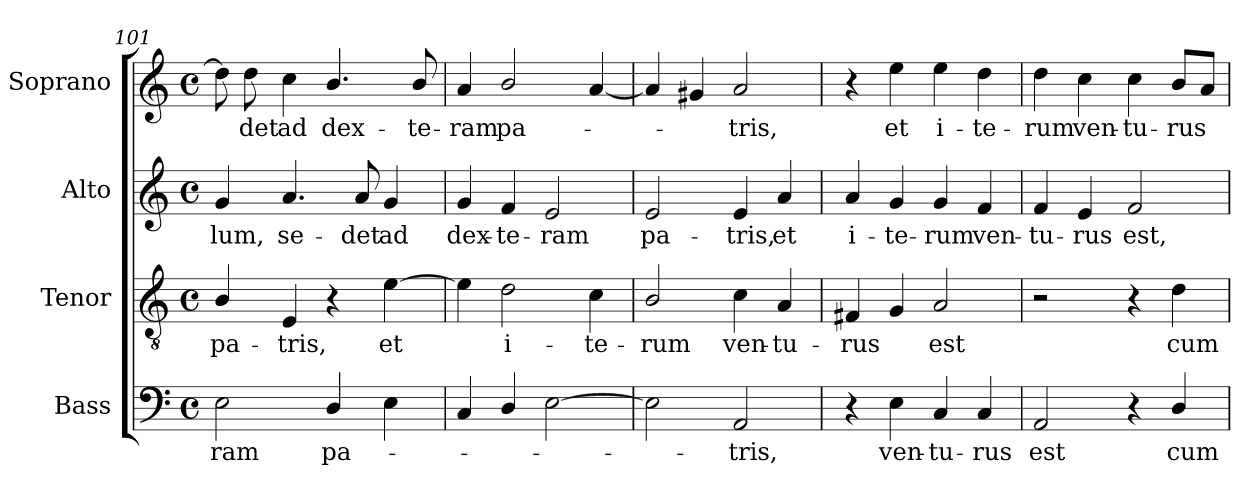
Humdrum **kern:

**kern	**text	**kern	**text	**kern	**text	**kern	**text
*part4	*part4	*part3	*part3	*part2	*part2	*part1	*part1
*staff4	*staff4	*staff3	*staff3	*staff2	*staff2	*staff1	*staff1
*I"Bass	*	*I"Tenor	*	*I"Alto	*	*I"Soprano	*
*I'B.	*	*I'T.	*	*I'A.	*	*I'S.	*
*clefF4	*	*clefGv2	*	*clefG2	*	*clefG2	*
*	*	*ITrd7c12	*	*	*	*	*
*k[]	*	*k[]	*	*k[]	*	*k[]	*
*C:	*	*C:	*	*C:	*	*C:	*
*M4/4	*	*M4/4	*	*M4/4	*	*M4/4	*
*met(c)	*	*met(c)	*	*met(c)	*	*met(c)	*
=101	=101	=101	=101	=101	=101	=101	=101
!	!LO:LY:b:color=#000000	!	!	!	!	!	!
!	!	!	!LO:LY:b:color=#000000	!	!	!	!
!	!	!	!	!	!LO:LY:b:color=#000000	!	!
2Ei\	-ram	4BBi/	pa-	4gi/	-lum,	8ddi\]	.
!	!	!	!	!	!	!	!LO:LY:b:color=#000000
.	.	.	.	.	.	8ddi\	-det
!	!	!	!LO:LY:b:color=#000000	!	!	!	!
!	!	!	!	!	!LO:LY:b:color=#000000	!	!
!	!	!	!	!	!	!	!LO:LY:b:color=#000000
.	.	4EEi/	-tris,	4.ai/	se-	4cci\	ad
!	!LO:LY:b:color=#000000	!	!	!	!	!	!
!	!	!	!	!	!	!	!LO:LY:b:color=#000000
4Di/	pa-	4r	.	.	.	4.bi/	dex-
!	!	!	!	!	!LO:LY:b:color=#000000	!	!
.	.	.	.	8ai/	-det	.	.
!	!	!	!LO:LY:b:color=#000000	!	!	!	!
!	!	!	!	!	!LO:LY:b:color=#000000	!	!
4Ei\	.	[4Ei\	et	4gi/	ad	.	.
!	!	!	!	!	!	!	!LO:LY:b:color=#000000
.	.	.	.	.	.	8bi/	-te-
=102	=102	=102	=102	=102	=102	=102	=102
!	!	!	!	!	!LO:LY:b:color=#000000	!	!
!	!	!	!	!	!	!	!LO:LY:b:color=#000000
4Ci/	.	4Ei\]	.	4gi/	dex-	4ai/	-ram
!	!	!	!LO:LY:b:color=#000000	!	!	!	!
!	!	!	!	!	!LO:LY:b:color=#000000	!	!
!	!	!	!	!	!	!	!LO:LY:b:color=#000000
4Di/	.	2Di\	i-	4fi/	-te-	2bi/	pa-
!	!	!	!	!	!LO:LY:b:color=#000000	!	!
[2Ei\	.	.	.	2ei/	-ram	.	.
!	!	!	!LO:LY:b:color=#000000	!	!	!	!
.	.	4Ci\	-te-	.	.	[4ai/	.
=103	=103	=103	=103	=103	=103	=103	=103
!	!	!	!LO:LY:b:color=#000000	!	!	!	!
!	!	!	!	!	!LO:LY:b:color=#000000	!	!
2Ei\]	.	2BBi/	-rum	2ei/	pa-	4ai/]	.
.	.	.	.	.	.	4g#Xi/	.
!	!LO:LY:b:color=#000000	!	!	!	!	!	!
!	!	!	!LO:LY:b:color=#000000	!	!	!	!
!	!	!	!	!	!LO:LY:b:color=#000000	!	!
!	!	!	!	!	!	!	!LO:LY:b:color=#000000
2AAi/	-tris,	4Ci\	ven-	4ei/	-tris,	2ai/	-tris,
!	!	!	!LO:LY:b:color=#000000	!	!	!	!
!	!	!	!	!	!LO:LY:b:color=#000000	!	!
.	.	4AAi/	-tu-	4ai/	et	.	.
!!LO:PB:g=z
=104	=104	=104	=104	=104	=104	=104	=104
!	!	!	!LO:LY:b:color=#000000	!	!	!	!
!	!	!	!	!	!LO:LY:b:color=#000000	!	!
4r	.	4FF#Xi/	-rus	4ai/	i-	4r	.
!	!LO:LY:b:color=#000000	!	!	!	!	!	!
!	!	!	!	!	!LO:LY:b:color=#000000	!	!
!	!	!	!	!	!	!	!LO:LY:b:color=#000000
4Ei\	ven-	4GGi/	.	4gi/	-te-	4eei\	et
!	!LO:LY:b:color=#000000	!	!	!	!	!	!
!	!	!	!LO:LY:b:color=#000000	!	!	!	!
!	!	!	!	!	!LO:LY:b:color=#000000	!	!
!	!	!	!	!	!	!	!LO:LY:b:color=#000000
4Ci/	-tu-	2AAi/	est	4gi/	-rum	4eei\	i-
!	!LO:LY:b:color=#000000	!	!	!	!	!	!
!	!	!	!	!	!LO:LY:b:color=#000000	!	!
!	!	!	!	!	!	!	!LO:LY:b:color=#000000
4Ci/	-rus	.	.	4fi/	ven-	4ddi\	-te-
=105	=105	=105	=105	=105	=105	=105	=105
!	!LO:LY:b:color=#000000	!	!	!	!	!	!
!	!	!	!	!	!LO:LY:b:color=#000000	!	!
!	!	!	!	!	!	!	!LO:LY:b:color=#000000
2AAi/	est	2r	.	4fi/	-tu-	4ddi\	-rum
!	!	!	!	!	!LO:LY:b:color=#000000	!	!
!	!	!	!	!	!	!	!LO:LY:b:color=#000000
.	.	.	.	4ei/	-rus	4cci\	ven-
!	!	!	!	!	!LO:LY:b:color=#000000	!	!
!	!	!	!	!	!	!	!LO:LY:b:color=#000000
4r	.	4r	.	2fi/	est,	4cci\	-tu-
!	!LO:LY:b:color=#000000	!	!	!	!	!	!
!	!	!	!LO:LY:b:color=#000000	!	!	!	!
!	!	!	!	!	!	!	!LO:LY:b:color=#000000
4Di/	cum	4Di\	cum	.	.	8bi/L	-rus
.	.	.	.	.	.	8ai/J	.
=	=	=	=	=	=	=	=
*-	*-	*-	*-	*-	*-	*-	*-
